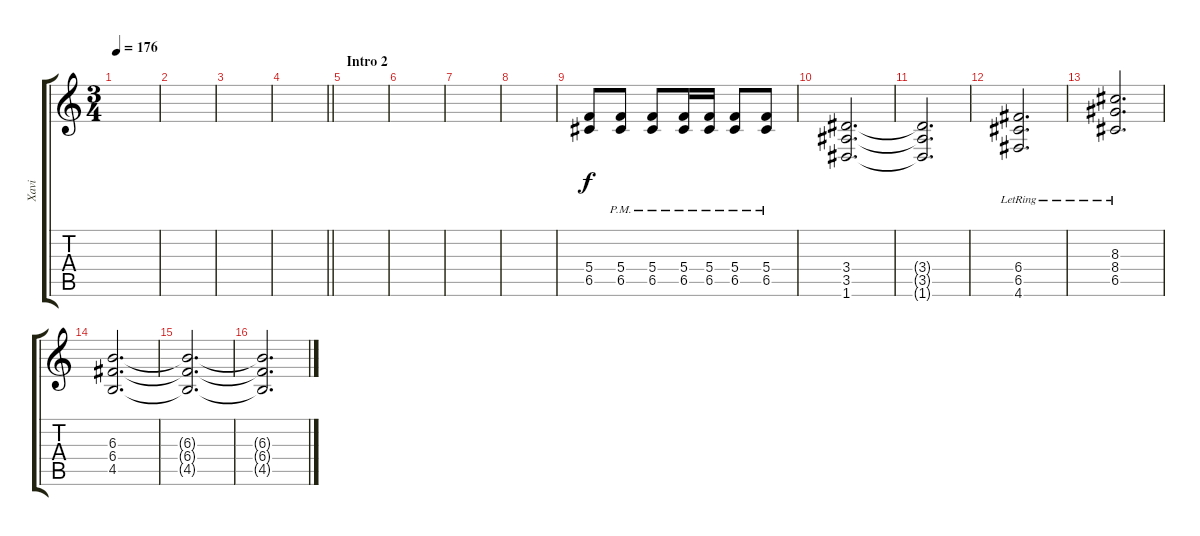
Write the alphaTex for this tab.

\track ("Xavi" "Xavi") {instrument distortionguitar}
\staff {score tabs}
\tuning (D4 A3 F3 C3 G2 D2) {hide}
\ts (3 4)
\tempo 176
\clef g2
\ks c
|
|
|
\barLineRight lightlight
|
\section ("" "Intro 2")
|
|
|
|
(5.4 6.5).8{volume 16} (5.4{pm} 6.5{pm}).8 (5.4{pm} 6.5{pm}).8 (5.4{pm} 6.5{pm}).16 (5.4{pm} 6.5{pm}).16 (5.4{pm} 6.5{pm}).8 (5.4{pm} 6.5{pm}).8 |
(3.4 3.5 1.6).2{d} |
(3.4{t} 3.5{t} 1.6{t}).2{d} |
(6.4{lr} 6.5{lr} 4.6{lr}).2{d} |
(8.3{lr} 8.4{lr} 6.5{lr}).2{d} |
(6.3 6.4 4.5).2{d} |
(6.3{t} 6.4{t} 4.5{t}).2{d} |
(6.3{t} 6.4{t} 4.5{t}).2{d}
